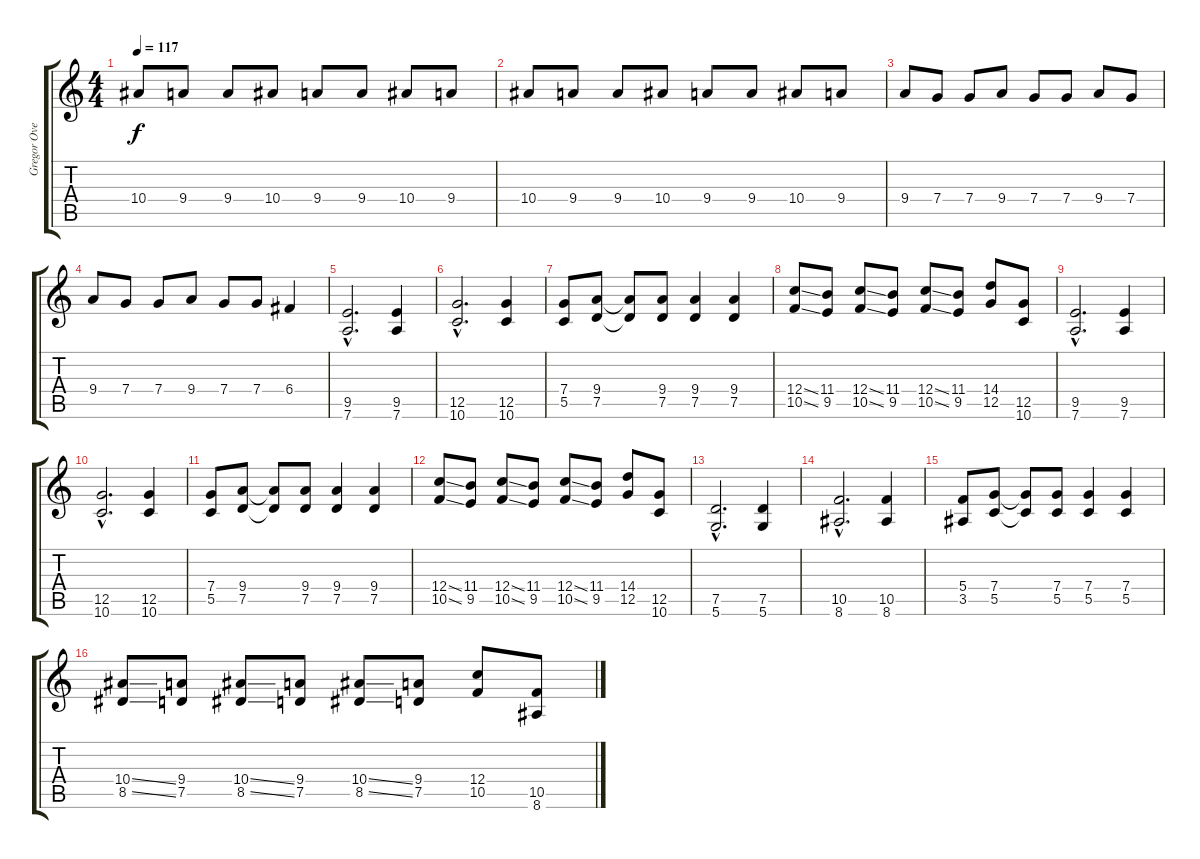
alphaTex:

\track ("Gregor Overdrive" "Gregor Ove") {instrument overdrivenguitar}
\staff {score tabs}
\tuning (D4 A3 F3 C3 G2 D2) {hide}
\ts (4 4)
\tempo 117
\clef g2
\ks c
10.4.8{dy f} 9.4.8 9.4.8 10.4.8 9.4.8 9.4.8 10.4.8 9.4.8 |
10.4.8 9.4.8 9.4.8 10.4.8 9.4.8 9.4.8 10.4.8 9.4.8 |
9.4.8 7.4.8 7.4.8 9.4.8 7.4.8 7.4.8 9.4.8 7.4.8 |
9.4.8 7.4.8 7.4.8 9.4.8 7.4.8 7.4.8 6.4.4 |
(9.5{hac} 7.6{hac}).2{d} (9.5 7.6).4 |
(12.5{hac} 10.6{hac}).2{d} (12.5 10.6).4 |
(7.4 5.5).8 (9.4 7.5).8 (9.4{t} 7.5{t}).8 (9.4 7.5).8 (9.4 7.5).4 (9.4 7.5).4 |
(12.4{ss} 10.5{ss}).8 (11.4 9.5).8 (12.4{ss} 10.5{ss}).8 (11.4 9.5).8 (12.4{ss} 10.5{ss}).8 (11.4 9.5).8 (14.4 12.5).8 (12.5 10.6).8 |
(9.5{hac} 7.6{hac}).2{d} (9.5 7.6).4 |
(12.5{hac} 10.6{hac}).2{d} (12.5 10.6).4 |
(7.4 5.5).8 (9.4 7.5).8 (9.4{t} 7.5{t}).8 (9.4 7.5).8 (9.4 7.5).4 (9.4 7.5).4 |
(12.4{ss} 10.5{ss}).8 (11.4 9.5).8 (12.4{ss} 10.5{ss}).8 (11.4 9.5).8 (12.4{ss} 10.5{ss}).8 (11.4 9.5).8 (14.4 12.5).8 (12.5 10.6).8 |
(7.5{hac} 5.6{hac}).2{d} (7.5 5.6).4 |
(10.5{hac} 8.6{hac}).2{d} (10.5 8.6).4 |
(5.4 3.5).8 (7.4 5.5).8 (7.4{t} 5.5{t}).8 (7.4 5.5).8 (7.4 5.5).4 (7.4 5.5).4 |
(10.4{ss} 8.5{ss}).8 (9.4 7.5).8 (10.4{ss} 8.5{ss}).8 (9.4 7.5).8 (10.4{ss} 8.5{ss}).8 (9.4 7.5).8 (12.4 10.5).8 (10.5 8.6).8
